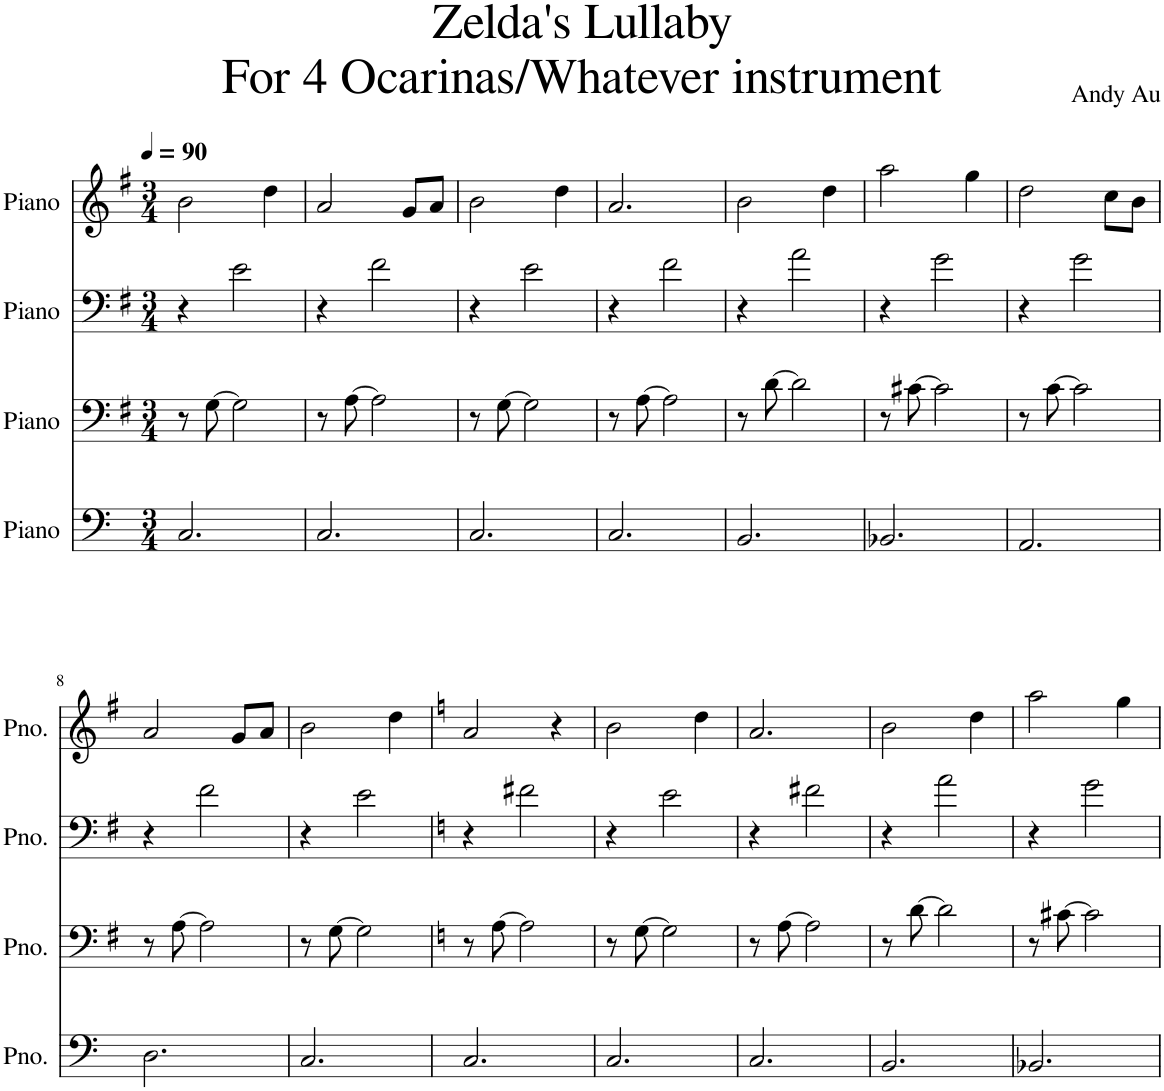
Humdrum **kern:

**kern	**kern	**kern	**kern
*part4	*part3	*part2	*part1
*staff4	*staff3	*staff2	*staff1
*I"Piano	*I"Piano	*I"Piano	*I"Piano
*I'Pno.	*I'Pno.	*I'Pno.	*I'Pno.
*clefF4	*clefF4	*clefF4	*clefG2
*k[]	*k[f#]	*k[f#]	*k[f#]
*M3/4	*M3/4	*M3/4	*M3/4
*MM90	*MM90	*MM90	*MM90
=1	=1	=1	=1
2.C/	8r	4r	2b\
.	[8G\	.	.
.	2G\]	2e\	.
.	.	.	4dd\
=2	=2	=2	=2
2.C/	8r	4r	2a/
.	[8A\	.	.
.	2A\]	2f#\	.
.	.	.	8g/L
.	.	.	8a/J
=3	=3	=3	=3
2.C/	8r	4r	2b\
.	[8G\	.	.
.	2G\]	2e\	.
.	.	.	4dd\
=4	=4	=4	=4
2.C/	8r	4r	2.a/
.	[8A\	.	.
.	2A\]	2f#\	.
=5	=5	=5	=5
2.BB/	8r	4r	2b\
.	[8d\	.	.
.	2d\]	2a\	.
.	.	.	4dd\
=6	=6	=6	=6
2.BB-X/	8r	4r	2aa\
.	[8c#X\	.	.
.	2c#\]	2g\	.
.	.	.	4gg\
=7	=7	=7	=7
2.AA/	8r	4r	2dd\
.	[8c\	.	.
.	2c\]	2g\	.
.	.	.	8cc\L
.	.	.	8b\J
!!LO:LB:g=z
=8	=8	=8	=8
2.D\	8r	4r	2a/
.	[8A\	.	.
.	2A\]	2f#\	.
.	.	.	8g/L
.	.	.	8a/J
=9	=9	=9	=9
2.C/	8r	4r	2b\
.	[8G\	.	.
.	2G\]	2e\	.
.	.	.	4dd\
=10	=10	=10	=10
*k[]	*k[]	*k[]	*k[]
2.C/	8r	4r	2a/
.	[8A\	.	.
.	2A\]	2f#X\	.
.	.	.	4r
=11	=11	=11	=11
2.C/	8r	4r	2b\
.	[8G\	.	.
.	2G\]	2e\	.
.	.	.	4dd\
=12	=12	=12	=12
2.C/	8r	4r	2.a/
.	[8A\	.	.
.	2A\]	2f#X\	.
=13	=13	=13	=13
2.BB/	8r	4r	2b\
.	[8d\	.	.
.	2d\]	2a\	.
.	.	.	4dd\
=14	=14	=14	=14
2.BB-X/	8r	4r	2aa\
.	[8c#X\	.	.
.	2c#\]	2g\	.
.	.	.	4gg\
=	=	=	=
*-	*-	*-	*-
